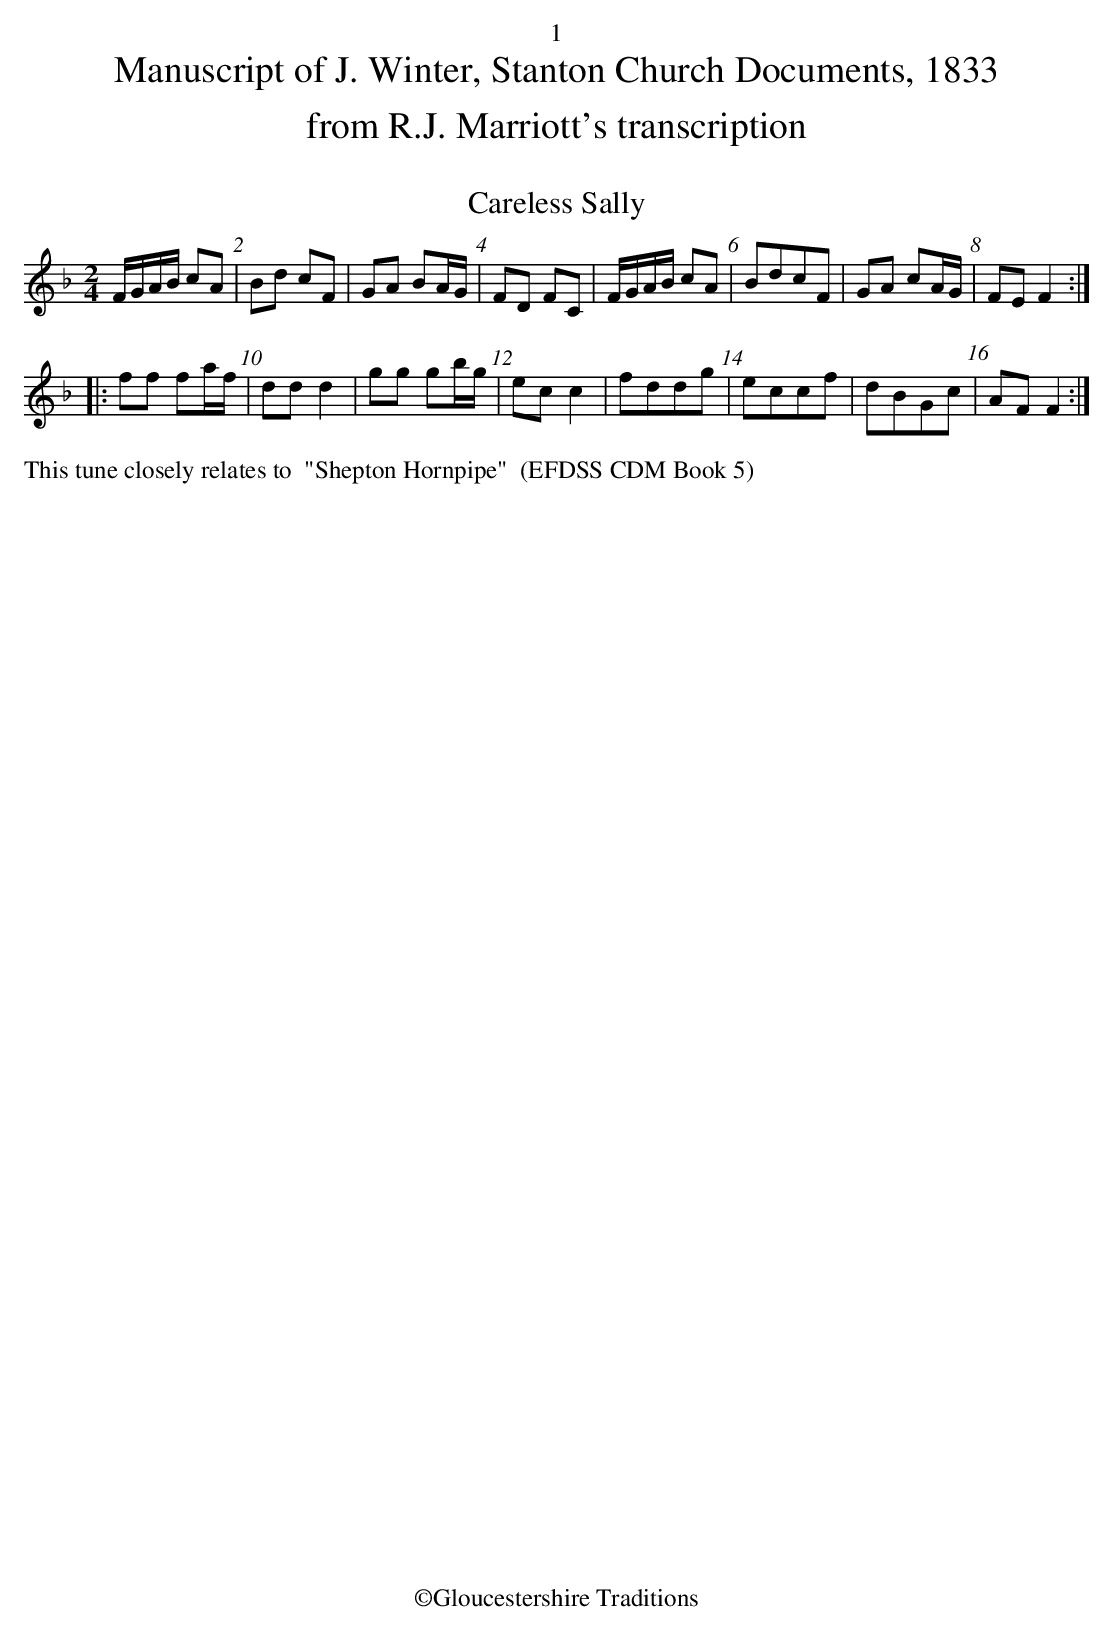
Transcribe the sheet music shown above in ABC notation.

X:1
T:Careless Sally
M:2/4
L:1/8
K:F
F/2G/2A/2B/2 cA| Bd cF|GA BA/2G/2| FD FC|F/2G/2A/2B/2 cA |BdcF|GA cA/2G/2 |FE F2:|
|:ff fa/2f/2 |dd d2|gg gb/2g/2 |ec c2|fddg| eccf|dBGc |AF F2:|
